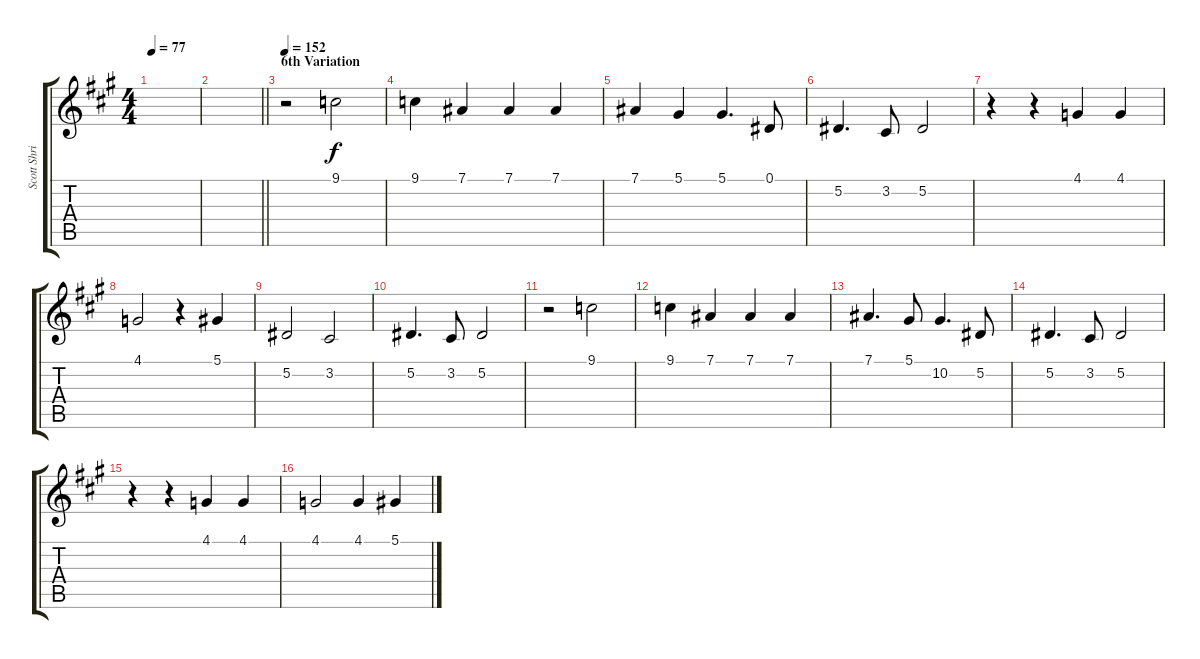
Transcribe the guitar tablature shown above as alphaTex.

\track ("Scott Shriner" "Scott Shri") {instrument lead1square bank 1}
\staff {score tabs}
\tuning (Eb4 Bb3 Gb3 Db3 Ab2 Eb2) {hide}
\ts (4 4)
\tempo 77
\clef g2
\ks a
|
\barLineRight lightlight
|
\section ("" "6th Variation")
\tempo 152
r.2 9.1.2{volume 16} |
9.1.4 7.1.4 7.1.4 7.1.4 |
7.1.4 5.1.4 5.1.4{d} 0.1.8 |
5.2.4{d} 3.2.8 5.2.2 |
r.4 r.4 4.1.4 4.1.4 |
4.1.2 r.4 5.1.4 |
5.2.2 3.2.2 |
5.2.4{d} 3.2.8 5.2.2 |
r.2 9.1.2 |
9.1.4 7.1.4 7.1.4 7.1.4 |
7.1.4{d} 5.1.8 10.2.4{d} 5.2.8 |
5.2.4{d} 3.2.8 5.2.2 |
r.4 r.4 4.1.4 4.1.4 |
4.1.2 4.1.4 5.1.4
